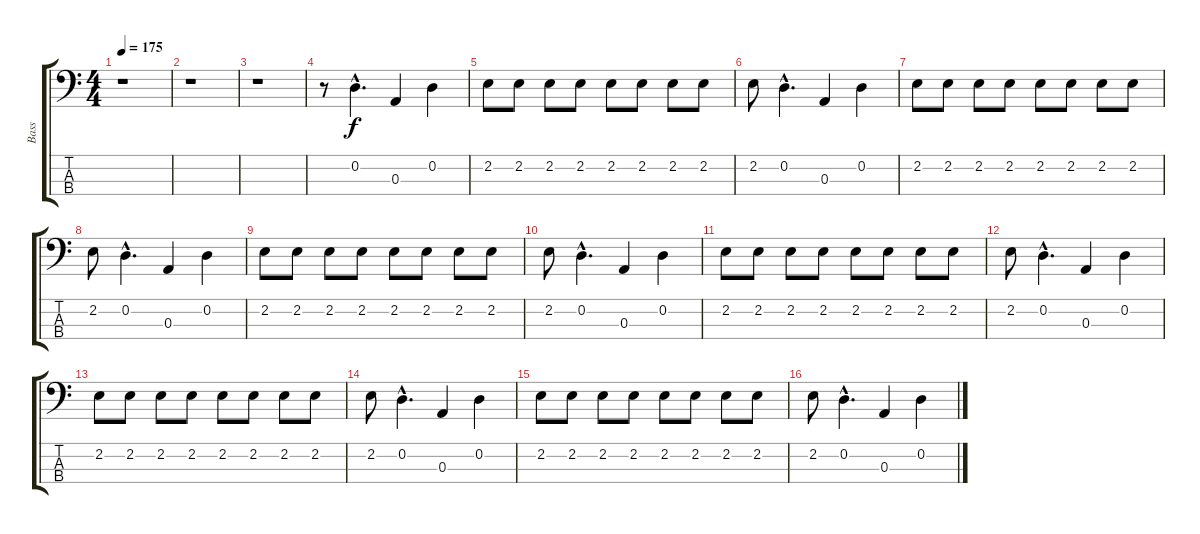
\track ("Bass" "Bass") {instrument electricbassfinger}
\staff {score tabs}
\tuning (G2 D2 A1 E1) {hide}
\ts (4 4)
\tempo 175
\clef f4
\ks c
r.1{dy f instrument electricbassfinger} |
r.1 |
r.1 |
r.8 0.2{hac}.4{d} 0.3.4 0.2.4 |
2.2.8 2.2.8 2.2.8 2.2.8 2.2.8 2.2.8 2.2.8 2.2.8 |
2.2.8 0.2{hac}.4{d} 0.3.4 0.2.4 |
2.2.8 2.2.8 2.2.8 2.2.8 2.2.8 2.2.8 2.2.8 2.2.8 |
2.2.8 0.2{hac}.4{d} 0.3.4 0.2.4 |
2.2.8 2.2.8 2.2.8 2.2.8 2.2.8 2.2.8 2.2.8 2.2.8 |
2.2.8 0.2{hac}.4{d} 0.3.4 0.2.4 |
2.2.8 2.2.8 2.2.8 2.2.8 2.2.8 2.2.8 2.2.8 2.2.8 |
2.2.8 0.2{hac}.4{d} 0.3.4 0.2.4 |
2.2.8 2.2.8 2.2.8 2.2.8 2.2.8 2.2.8 2.2.8 2.2.8 |
2.2.8 0.2{hac}.4{d} 0.3.4 0.2.4 |
2.2.8 2.2.8 2.2.8 2.2.8 2.2.8 2.2.8 2.2.8 2.2.8 |
2.2.8 0.2{hac}.4{d} 0.3.4 0.2.4
